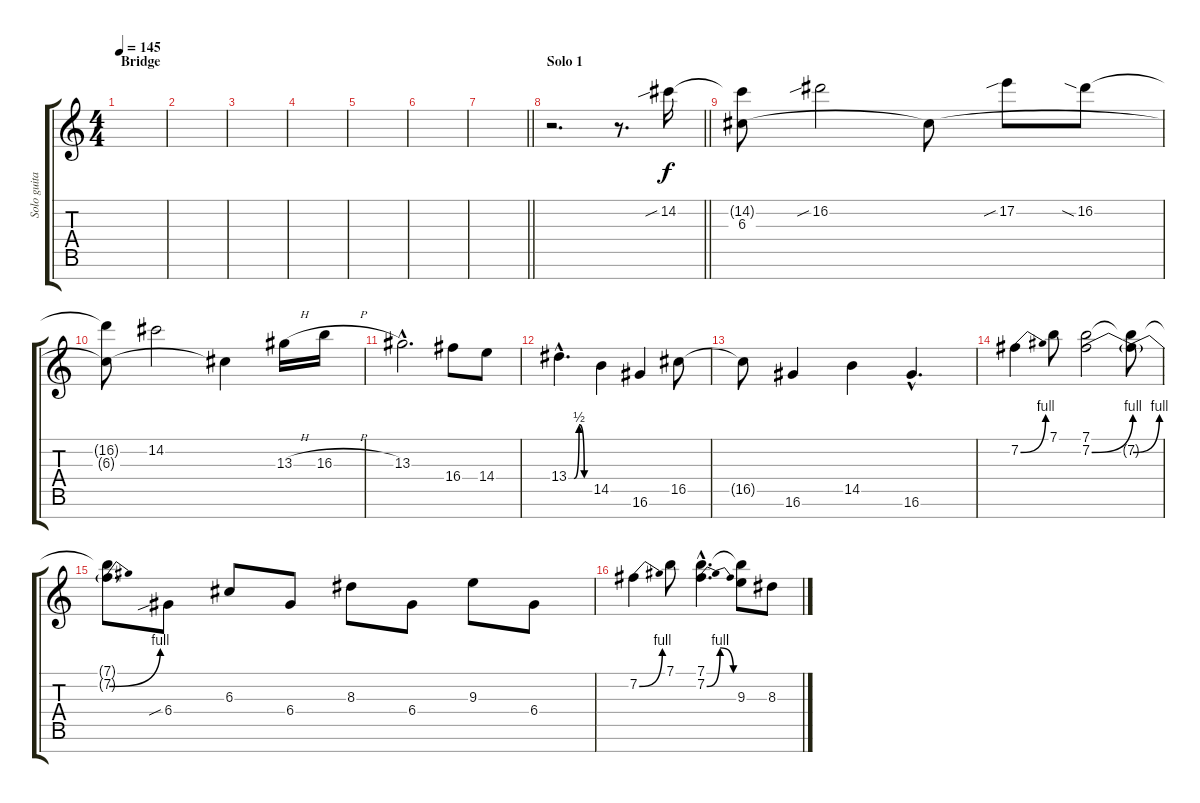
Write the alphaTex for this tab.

\track ("Solo guitar" "Solo guita") {instrument distortionguitar}
\staff {score tabs}
\tuning (E4 B3 G3 D3 A2 E2 B1) {hide}
\ts (4 4)
\section ("" "Bridge")
\tempo 145
\clef g2
\ks c
|
|
|
|
|
|
\barLineRight lightlight
|
\section ("" "Solo 1")
\barLineRight lightlight
r.2{d} r.8{d} 14.2{sib}.16 |
(14.2{t} 6.3).8 16.2{sib}.2 6.3{t}.8 17.2{sib}.8 16.2{sia}.8 |
(16.2{t} 6.3{t}).8 14.2.2 6.3{t}.4 13.3{h}.16 16.3{h}.16 |
13.3{hac}.2{d} 16.4.8 14.4.8 |
13.4{be (custom 0 0 15 0 30 2 45 0 60 0) hac}.4{d} 14.5.4 16.6.4 16.5.8 |
16.5{t}.8 16.6.4 14.5.4 16.6{hac}.4{d} |
7.2{be (bend 0 0 60 4)}.4 7.1.8 (7.1 7.2{be (bend 0 0 60 4)}).2 (7.1{t} 7.2{be (bend 0 0 60 4) t}).8 |
(7.1{t} 7.2{be (bend 0 0 60 4) t}).8 6.4{sib}.8 6.3.8 6.4.8 8.3.8 6.4.8 9.3.8 6.4.8 |
7.2{be (bend 0 0 60 4)}.4 7.1.8 (7.1{hac} 7.2{be (bendrelease 0 0 10 4 48 4 60 0) hac}).4{d} (7.1{t} 9.3).8 8.3.8
